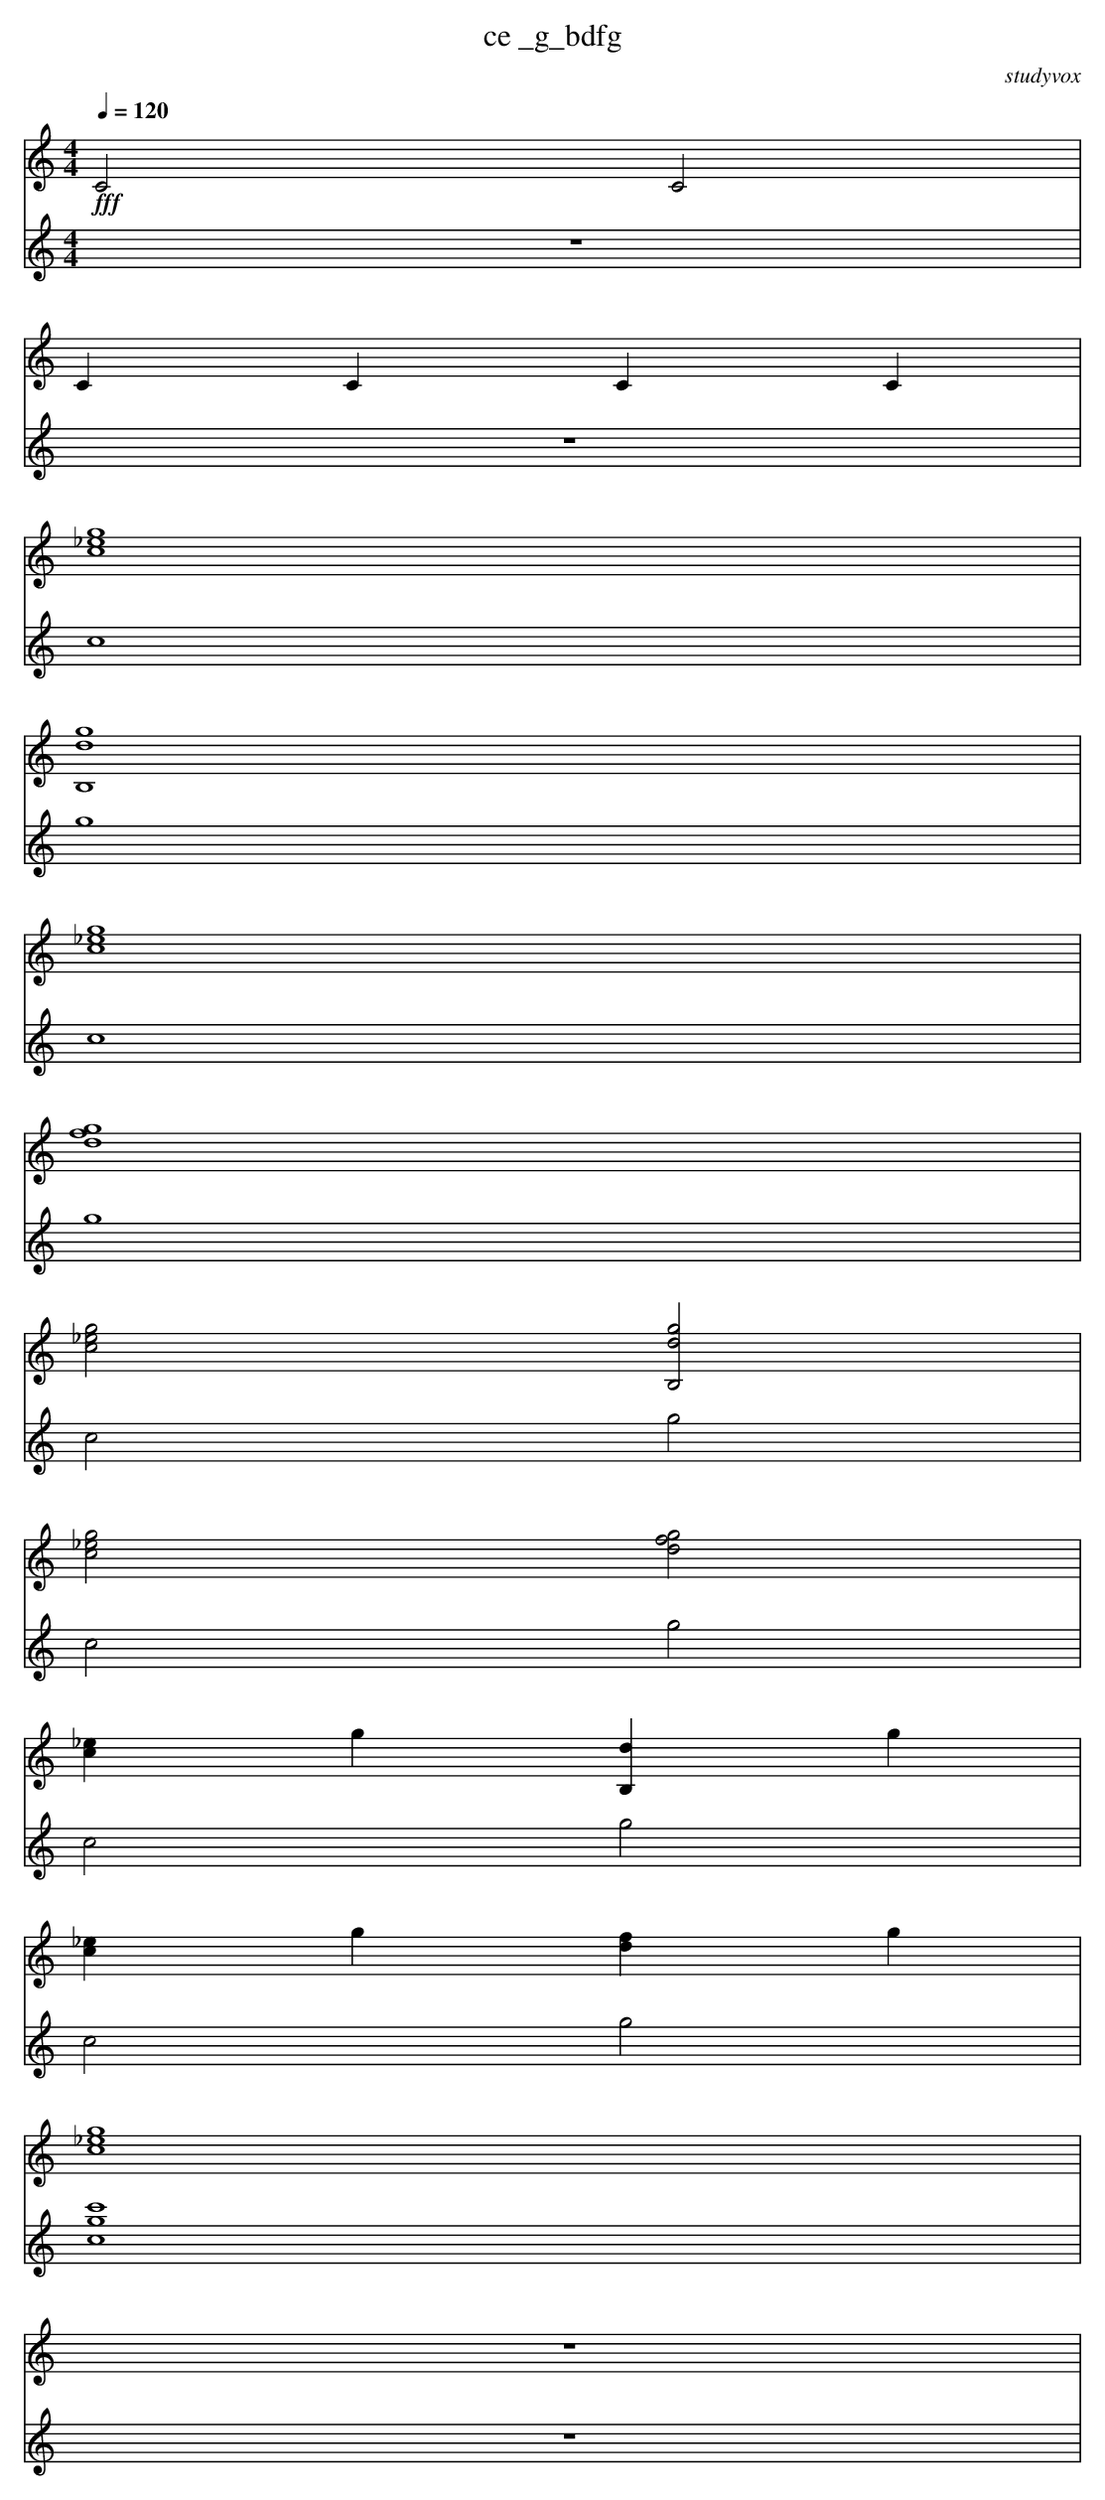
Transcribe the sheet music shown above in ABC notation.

X:1
T:ce _g_bdfg
O:studyvox
M:4/4
L: 1/4
Q:1/4=120
K:C
V:1
!fff!
C2 C2 |
CCCC |
[c4 _e4g4] |
[B,4d4g4] |
[c4 _e4g4] |
[d4f4g4] |
[c2 _e2g2] [B,2d2g2] |
[c2 _e2g2] [d2f2g2] |
[c _e] g [B,d] g |
[c _e] g [df] g |
[c4 _e4g4] |
z4 |
V:2
z4 |
z4 |
c4 |
g4 |
c4 |
g4 |
c2 g2 |
c2 g2 |
c2 g2 |
c2 g2 |
[c4g4c'4] |
z4 |
